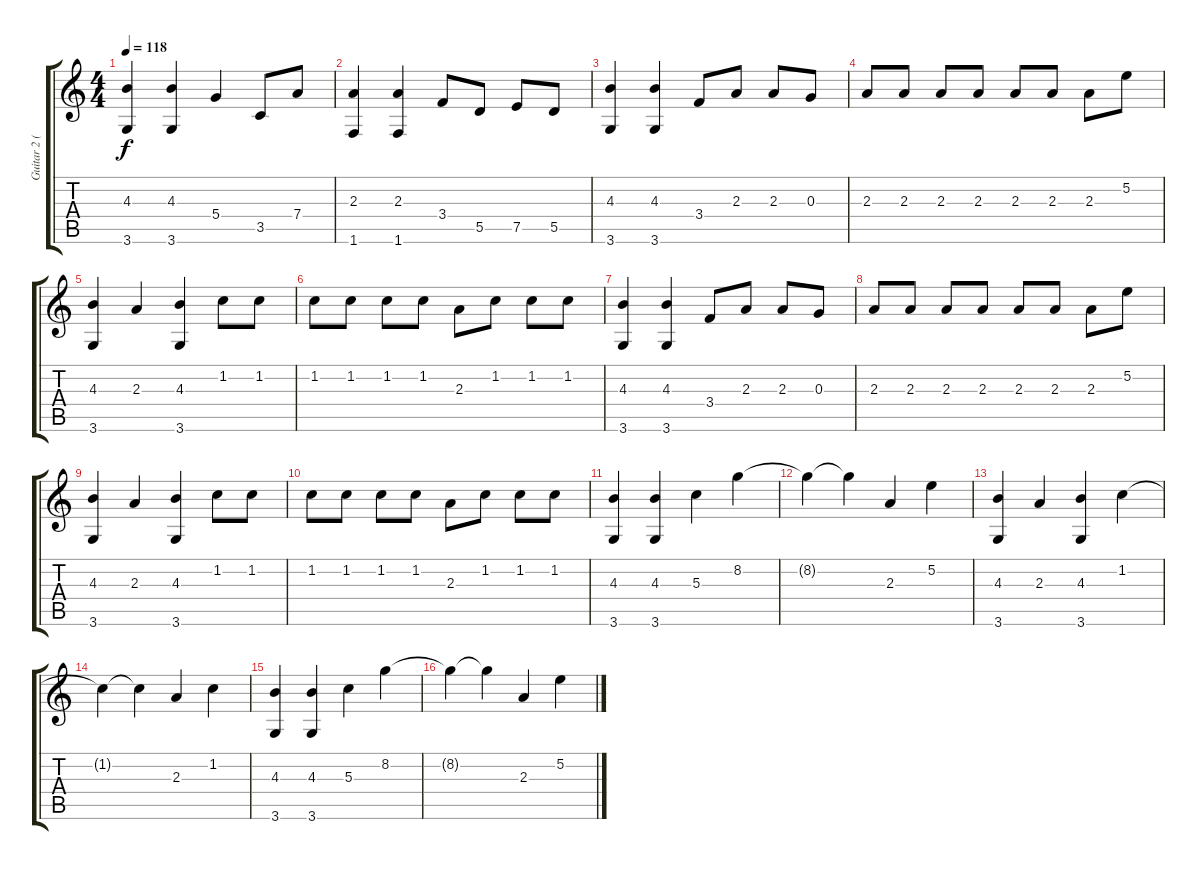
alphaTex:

\track ("Guitar 2 ( Acoustic )" "Guitar 2 (") {instrument acousticguitarsteel}
\staff {score tabs}
\tuning (E4 B3 G3 D3 A2 E2) {hide}
\ts (4 4)
\tempo 118
\clef g2
\ks c
(4.3 3.6).4{dy f} (4.3 3.6).4 5.4.4 3.5.8 7.4.8 |
(2.3 1.6).4 (2.3 1.6).4 3.4.8 5.5.8 7.5.8 5.5.8 |
(4.3 3.6).4 (4.3 3.6).4 3.4.8 2.3.8 2.3.8 0.3.8 |
2.3.8 2.3.8 2.3.8 2.3.8 2.3.8 2.3.8 2.3.8 5.2.8 |
(4.3 3.6).4 2.3.4 (4.3 3.6).4 1.2.8 1.2.8 |
1.2.8 1.2.8 1.2.8 1.2.8 2.3.8 1.2.8 1.2.8 1.2.8 |
(4.3 3.6).4 (4.3 3.6).4 3.4.8 2.3.8 2.3.8 0.3.8 |
2.3.8 2.3.8 2.3.8 2.3.8 2.3.8 2.3.8 2.3.8 5.2.8 |
(4.3 3.6).4 2.3.4 (4.3 3.6).4 1.2.8 1.2.8 |
1.2.8 1.2.8 1.2.8 1.2.8 2.3.8 1.2.8 1.2.8 1.2.8 |
(4.3 3.6).4 (4.3 3.6).4 5.3.4 8.2.4 |
8.2{t}.4 8.2{t}.4 2.3.4 5.2.4 |
(4.3 3.6).4 2.3.4 (4.3 3.6).4 1.2.4 |
1.2{t}.4 1.2{t}.4 2.3.4 1.2.4 |
(4.3 3.6).4 (4.3 3.6).4 5.3.4 8.2.4 |
8.2{t}.4 8.2{t}.4 2.3.4 5.2.4
